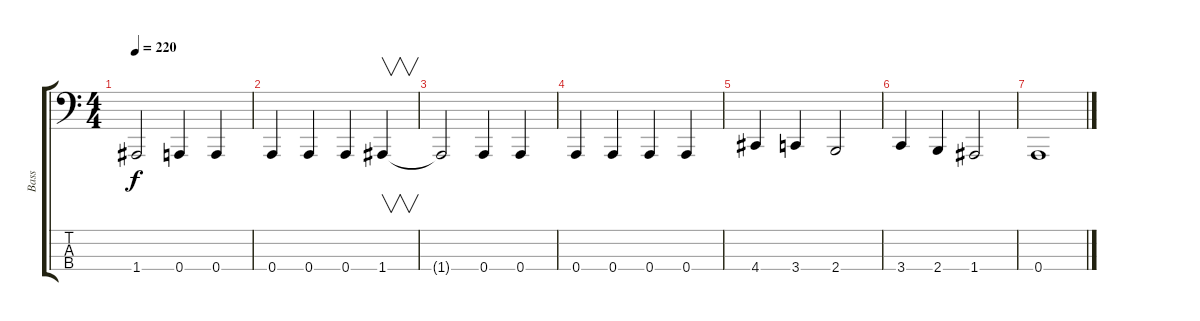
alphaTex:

\track ("Bass" "Bass") {instrument electricbasspick}
\staff {score tabs}
\tuning (C2 G1 D1 A0) {hide}
\ts (4 4)
\tempo 220
\clef f4
\ks c
1.4{t}.2{dy f} 0.4.4 0.4.4 |
0.4.4 0.4.4 0.4.4 1.4.4{v} |
1.4{t}.2 0.4.4 0.4.4 |
0.4.4 0.4.4 0.4.4 0.4.4 |
4.4.4 3.4.4 2.4.2 |
3.4.4 2.4.4 1.4.2 |
0.4.1
